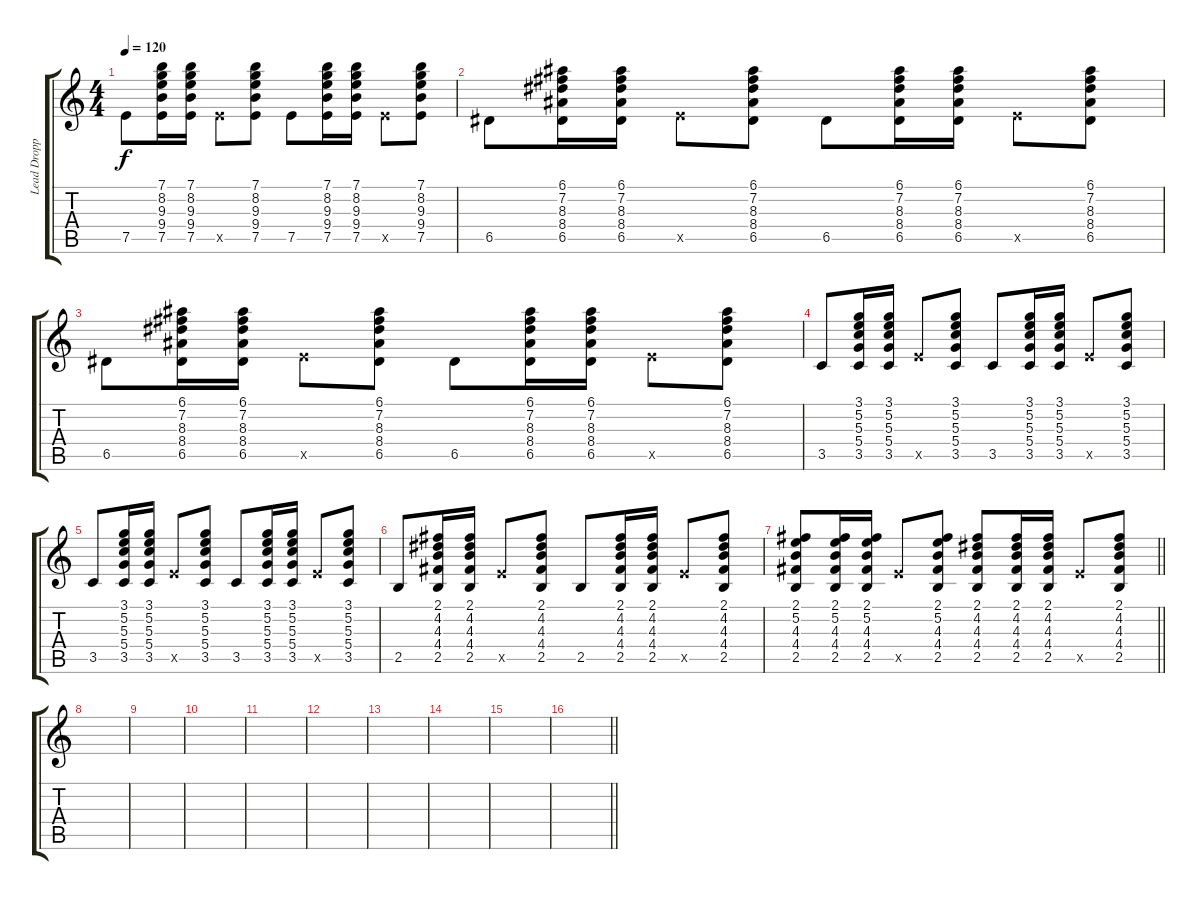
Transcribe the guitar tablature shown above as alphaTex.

\track ("Lead Dropped D " "Lead Dropp") {instrument distortionguitar}
\staff {score tabs}
\tuning (E4 B3 G3 D3 A2 D2) {hide}
\ts (4 4)
\tempo 120
\clef g2
\ks c
7.5.8{dy f} (7.1 8.2 9.3 9.4 7.5).16 (7.1 8.2 9.3 9.4 7.5).16 7.5{x}.8 (7.1 8.2 9.3 9.4 7.5).8 7.5.8 (7.1 8.2 9.3 9.4 7.5).16 (7.1 8.2 9.3 9.4 7.5).16 7.5{x}.8 (7.1 8.2 9.3 9.4 7.5).8 |
6.5.8 (6.1 7.2 8.3 8.4 6.5).16 (6.1 7.2 8.3 8.4 6.5).16 7.5{x}.8 (6.1 7.2 8.3 8.4 6.5).8 6.5.8 (6.1 7.2 8.3 8.4 6.5).16 (6.1 7.2 8.3 8.4 6.5).16 7.5{x}.8 (6.1 7.2 8.3 8.4 6.5).8 |
6.5.8 (6.1 7.2 8.3 8.4 6.5).16 (6.1 7.2 8.3 8.4 6.5).16 7.5{x}.8 (6.1 7.2 8.3 8.4 6.5).8 6.5.8 (6.1 7.2 8.3 8.4 6.5).16 (6.1 7.2 8.3 8.4 6.5).16 7.5{x}.8 (6.1 7.2 8.3 8.4 6.5).8 |
3.5.8 (3.1 5.2 5.3 5.4 3.5).16 (3.1 5.2 5.3 5.4 3.5).16 7.5{x}.8 (3.1 5.2 5.3 5.4 3.5).8 3.5.8 (3.1 5.2 5.3 5.4 3.5).16 (3.1 5.2 5.3 5.4 3.5).16 7.5{x}.8 (3.1 5.2 5.3 5.4 3.5).8 |
3.5.8 (3.1 5.2 5.3 5.4 3.5).16 (3.1 5.2 5.3 5.4 3.5).16 7.5{x}.8 (3.1 5.2 5.3 5.4 3.5).8 3.5.8 (3.1 5.2 5.3 5.4 3.5).16 (3.1 5.2 5.3 5.4 3.5).16 7.5{x}.8 (3.1 5.2 5.3 5.4 3.5).8 |
2.5.8 (2.1 4.2 4.3 4.4 2.5).16 (2.1 4.2 4.3 4.4 2.5).16 7.5{x}.8 (2.1 4.2 4.3 4.4 2.5).8 2.5.8 (2.1 4.2 4.3 4.4 2.5).16 (2.1 4.2 4.3 4.4 2.5).16 7.5{x}.8 (2.1 4.2 4.3 4.4 2.5).8 |
\barLineRight lightlight
(2.1 5.2 4.3 4.4 2.5).8 (2.1 5.2 4.3 4.4 2.5).16 (2.1 5.2 4.3 4.4 2.5).16 7.5{x}.8 (2.1 5.2 4.3 4.4 2.5).8 (2.1 4.2 4.3 4.4 2.5).8 (2.1 4.2 4.3 4.4 2.5).16 (2.1 4.2 4.3 4.4 2.5).16 7.5{x}.8 (2.1 4.2 4.3 4.4 2.5).8 |
|
|
|
|
|
|
|
|
\barLineRight lightlight
